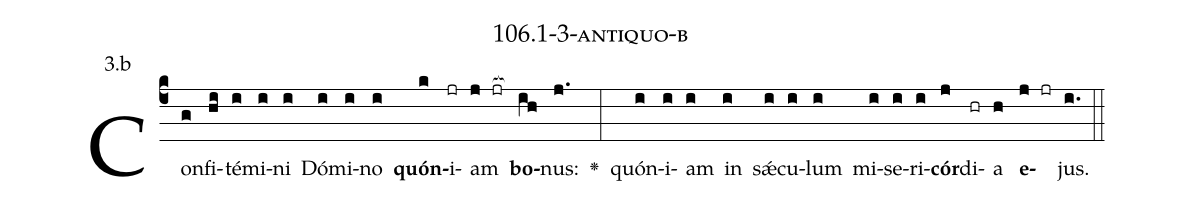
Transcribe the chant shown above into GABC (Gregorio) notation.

name: 106.1-3-antiquo-b;
annotation: 3.b;
%%
(c4)Con(g)fi(hi)té(i)mi(i)ni(i) Dó(i)mi(i)no(i) <b>quón</b>(k)i(jr)am(j jr[ocb:1{]) <b>bo</b>(ih[ocb:0}])nus:(j.) <v>\greheightstar</v>(:) quón(i)i(i)am(i) in(i) sǽ(i)cu(i)lum(i) mi(i)se(i)ri(i)<b>cór</b>(j)di(hr)a(h) <b>e</b>(j jr)jus.(i.) (::)


%E(i) u(i) o(j) u(h) a(j) e.(i.) (::)
